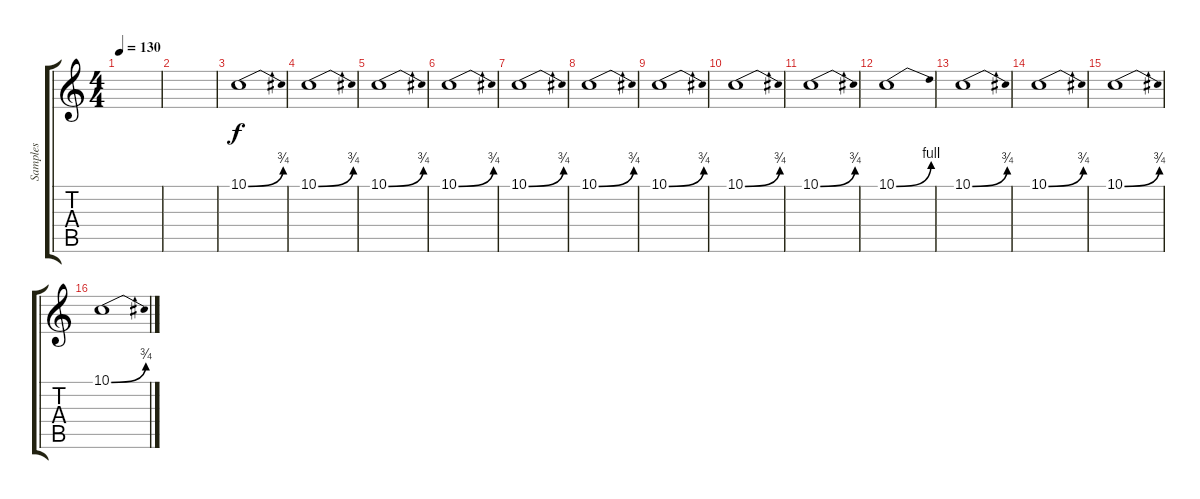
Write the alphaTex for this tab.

\track ("Samples" "Samples") {instrument flute}
\staff {score tabs}
\tuning (D4 A3 F3 C3 G2 C2) {hide}
\ts (4 4)
\tempo 130
\clef g2
\ks c
|
|
10.1{be (bend 0 0 60 3)}.1{dy f} |
10.1{be (bend 0 0 60 3)}.1 |
10.1{be (bend 0 0 60 3)}.1 |
10.1{be (bend 0 0 60 3)}.1 |
10.1{be (bend 0 0 60 3)}.1 |
10.1{be (bend 0 0 60 3)}.1 |
10.1{be (bend 0 0 60 3)}.1 |
10.1{be (bend 0 0 60 3)}.1 |
10.1{be (bend 0 0 60 3)}.1 |
10.1{be (bend 0 0 60 4)}.1 |
10.1{be (bend 0 0 60 3)}.1 |
10.1{be (bend 0 0 60 3)}.1 |
10.1{be (bend 0 0 60 3)}.1 |
10.1{be (bend 0 0 60 3)}.1
